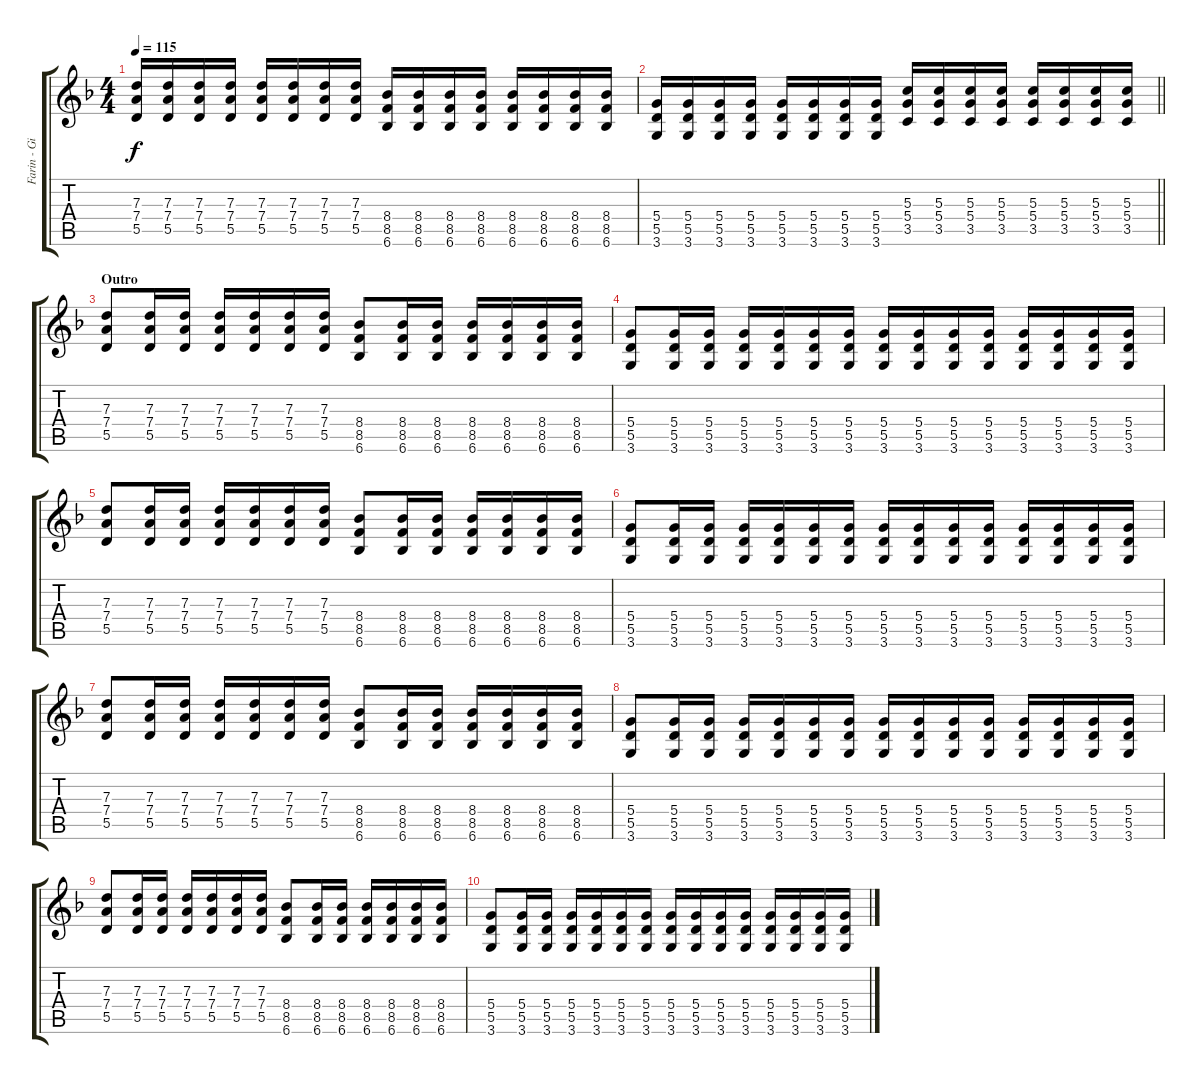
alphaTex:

\track ("Farin - Gitarre (Rhythm)" "Farin - Gi") {instrument distortionguitar}
\staff {score tabs}
\tuning (E4 B3 G3 D3 A2 E2) {hide}
\ts (4 4)
\tempo 115
\clef g2
\ks f
(7.3 7.4 5.5).16{dy f} (7.3 7.4 5.5).16 (7.3 7.4 5.5).16 (7.3 7.4 5.5).16 (7.3 7.4 5.5).16 (7.3 7.4 5.5).16 (7.3 7.4 5.5).16 (7.3 7.4 5.5).16 (8.4 8.5 6.6).16 (8.4 8.5 6.6).16 (8.4 8.5 6.6).16 (8.4 8.5 6.6).16 (8.4 8.5 6.6).16 (8.4 8.5 6.6).16 (8.4 8.5 6.6).16 (8.4 8.5 6.6).16 |
\barLineRight lightlight
(5.4 5.5 3.6).16 (5.4 5.5 3.6).16 (5.4 5.5 3.6).16 (5.4 5.5 3.6).16 (5.4 5.5 3.6).16 (5.4 5.5 3.6).16 (5.4 5.5 3.6).16 (5.4 5.5 3.6).16 (5.3 5.4 3.5).16 (5.3 5.4 3.5).16 (5.3 5.4 3.5).16 (5.3 5.4 3.5).16 (5.3 5.4 3.5).16 (5.3 5.4 3.5).16 (5.3 5.4 3.5).16 (5.3 5.4 3.5).16 |
\section ("" "Outro")
(7.3 7.4 5.5).8 (7.3 7.4 5.5).16 (7.3 7.4 5.5).16 (7.3 7.4 5.5).16 (7.3 7.4 5.5).16 (7.3 7.4 5.5).16 (7.3 7.4 5.5).16 (8.4 8.5 6.6).8 (8.4 8.5 6.6).16 (8.4 8.5 6.6).16 (8.4 8.5 6.6).16 (8.4 8.5 6.6).16 (8.4 8.5 6.6).16 (8.4 8.5 6.6).16 |
(5.4 5.5 3.6).8 (5.4 5.5 3.6).16 (5.4 5.5 3.6).16 (5.4 5.5 3.6).16 (5.4 5.5 3.6).16 (5.4 5.5 3.6).16 (5.4 5.5 3.6).16 (5.4 5.5 3.6).16 (5.4 5.5 3.6).16 (5.4 5.5 3.6).16 (5.4 5.5 3.6).16 (5.4 5.5 3.6).16 (5.4 5.5 3.6).16 (5.4 5.5 3.6).16 (5.4 5.5 3.6).16 |
(7.3 7.4 5.5).8 (7.3 7.4 5.5).16 (7.3 7.4 5.5).16 (7.3 7.4 5.5).16 (7.3 7.4 5.5).16 (7.3 7.4 5.5).16 (7.3 7.4 5.5).16 (8.4 8.5 6.6).8 (8.4 8.5 6.6).16 (8.4 8.5 6.6).16 (8.4 8.5 6.6).16 (8.4 8.5 6.6).16 (8.4 8.5 6.6).16 (8.4 8.5 6.6).16 |
(5.4 5.5 3.6).8 (5.4 5.5 3.6).16 (5.4 5.5 3.6).16 (5.4 5.5 3.6).16 (5.4 5.5 3.6).16 (5.4 5.5 3.6).16 (5.4 5.5 3.6).16 (5.4 5.5 3.6).16 (5.4 5.5 3.6).16 (5.4 5.5 3.6).16 (5.4 5.5 3.6).16 (5.4 5.5 3.6).16 (5.4 5.5 3.6).16 (5.4 5.5 3.6).16 (5.4 5.5 3.6).16 |
(7.3 7.4 5.5).8 (7.3 7.4 5.5).16 (7.3 7.4 5.5).16 (7.3 7.4 5.5).16 (7.3 7.4 5.5).16 (7.3 7.4 5.5).16 (7.3 7.4 5.5).16 (8.4 8.5 6.6).8 (8.4 8.5 6.6).16 (8.4 8.5 6.6).16 (8.4 8.5 6.6).16 (8.4 8.5 6.6).16 (8.4 8.5 6.6).16 (8.4 8.5 6.6).16 |
(5.4 5.5 3.6).8 (5.4 5.5 3.6).16 (5.4 5.5 3.6).16 (5.4 5.5 3.6).16 (5.4 5.5 3.6).16 (5.4 5.5 3.6).16 (5.4 5.5 3.6).16 (5.4 5.5 3.6).16 (5.4 5.5 3.6).16 (5.4 5.5 3.6).16 (5.4 5.5 3.6).16 (5.4 5.5 3.6).16 (5.4 5.5 3.6).16 (5.4 5.5 3.6).16 (5.4 5.5 3.6).16 |
(7.3 7.4 5.5).8 (7.3 7.4 5.5).16 (7.3 7.4 5.5).16 (7.3 7.4 5.5).16 (7.3 7.4 5.5).16 (7.3 7.4 5.5).16 (7.3 7.4 5.5).16 (8.4 8.5 6.6).8 (8.4 8.5 6.6).16 (8.4 8.5 6.6).16 (8.4 8.5 6.6).16 (8.4 8.5 6.6).16 (8.4 8.5 6.6).16 (8.4 8.5 6.6).16 |
(5.4 5.5 3.6).8 (5.4 5.5 3.6).16 (5.4 5.5 3.6).16 (5.4 5.5 3.6).16 (5.4 5.5 3.6).16 (5.4 5.5 3.6).16 (5.4 5.5 3.6).16 (5.4 5.5 3.6).16 (5.4 5.5 3.6).16 (5.4 5.5 3.6).16 (5.4 5.5 3.6).16 (5.4 5.5 3.6).16 (5.4 5.5 3.6).16 (5.4 5.5 3.6).16 (5.4 5.5 3.6).16
